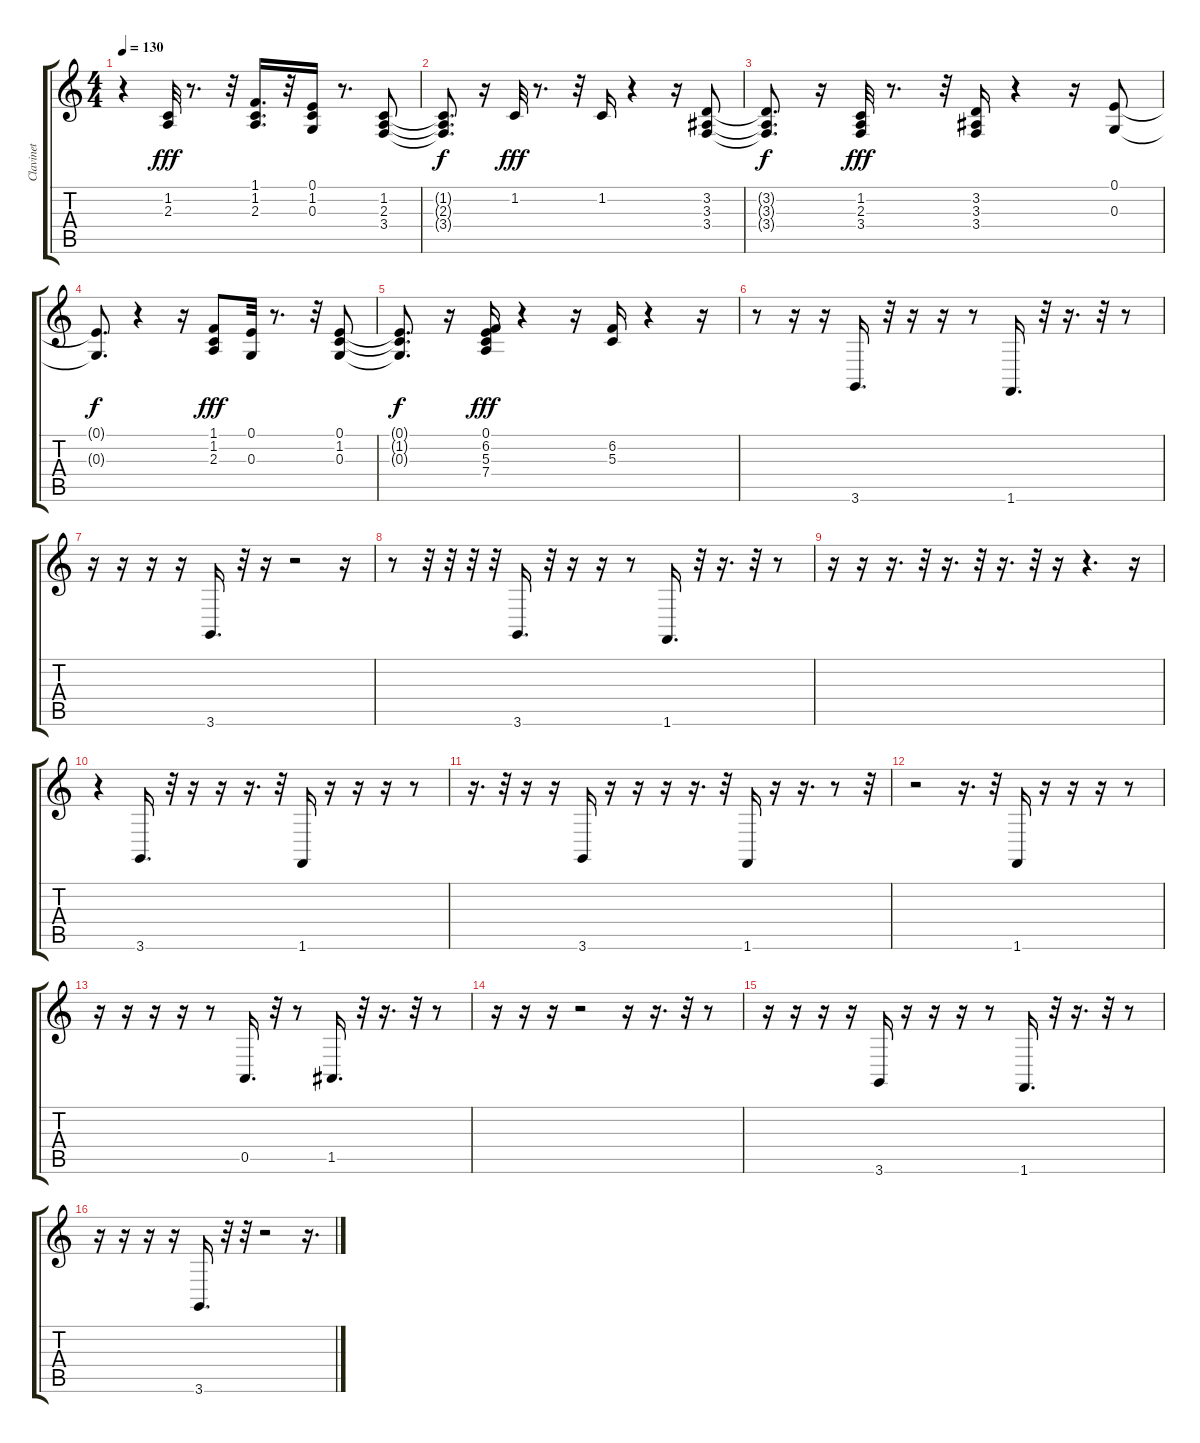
\track ("Clavinet            " "Clavinet  ") {instrument clavinet}
\staff {score tabs}
\tuning (E4 B3 G3 D3 A2 E2) {hide}
\ts (4 4)
\tempo 130
\clef g2
\ks c
r.4{dy fff} (1.2 2.3).32 r.8{d} r.32 (1.1 1.2 2.3).16{d} r.32 (0.1 1.2 0.3).16 r.8{d} (1.2 2.3 3.4).8 |
(1.2{t} 2.3{t} 3.4{t}).8{d dy f} r.16 1.2.32{dy fff} r.8{d} r.32 1.2.16 r.4 r.16 (3.2 3.3 3.4).8 |
(3.2{t} 3.3{t} 3.4{t}).8{d dy f} r.16 (1.2 2.3 3.4).32{dy fff} r.8{d} r.32 (3.2 3.3 3.4).16 r.4 r.16 (0.1 0.3).8 |
(0.1{t} 0.3{t}).8{d dy f} r.4 r.16 (1.1 1.2 2.3).8{dy fff} (0.1 0.3).32 r.8{d} r.32 (0.1 1.2 0.3).8 |
(0.1{t} 1.2{t} 0.3{t}).8{d dy f} r.16 (0.1 6.2 5.3 7.4).16{dy fff} r.4 r.16 (6.2 5.3).16 r.4 r.16 |
r.8 r.16 r.16 3.6.16{d} r.32 r.16 r.16 r.8 1.6.16{d} r.32 r.16{d} r.32 r.8 |
r.16 r.16 r.16 r.16 3.6.16{d} r.32 r.16 r.2 r.16 |
r.8 r.32 r.32 r.32 r.32 3.6.16{d} r.32 r.16 r.16 r.8 1.6.16{d} r.32 r.16{d} r.32 r.8 |
r.16 r.16 r.16{d} r.32 r.16{d} r.32 r.16{d} r.32 r.16 r.4{d} r.16 |
r.4 3.6.16{d} r.32 r.16 r.16 r.16{d} r.32 1.6.16 r.16 r.16 r.16 r.8 |
r.16{d} r.32 r.16 r.16 3.6.16 r.16 r.16 r.16 r.16{d} r.32 1.6.16 r.16 r.16{d} r.8 r.32 |
r.2 r.16{d} r.32 1.6.16 r.16 r.16 r.16 r.8 |
r.16 r.16 r.16 r.16 r.8 0.5.16{d} r.32 r.8 1.5.16{d} r.32 r.16{d} r.32 r.8 |
r.16 r.16 r.16 r.2 r.16 r.16{d} r.32 r.8 |
r.16 r.16 r.16 r.16 3.6.16 r.16 r.16 r.16 r.8 1.6.16{d} r.32 r.16{d} r.32 r.8 |
r.16 r.16 r.16 r.16 3.6.16{d} r.32 r.32 r.2 r.16{d}
